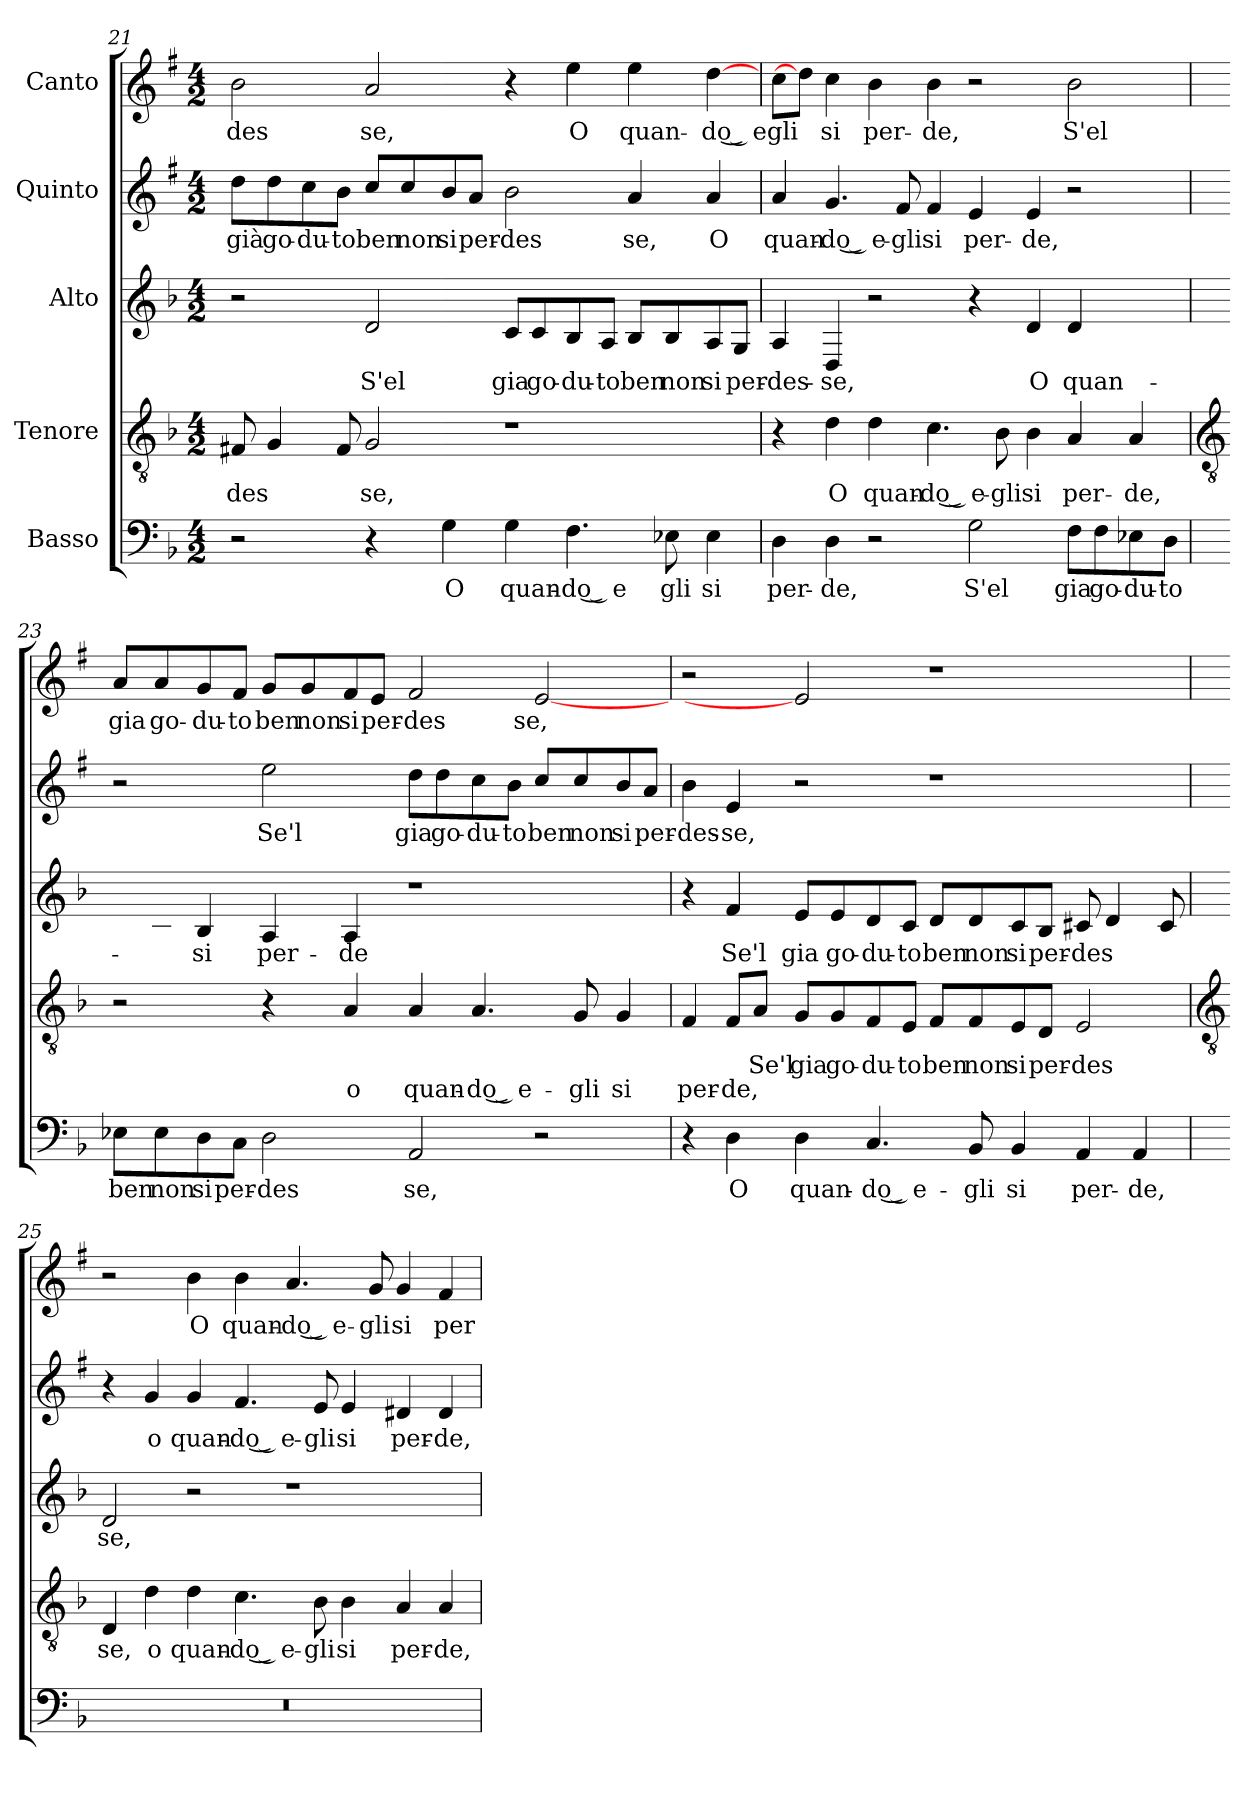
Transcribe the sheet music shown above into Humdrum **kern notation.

**kern	**text	**kern	**text	**text	**kern	**text	**kern	**text	**kern	**text
*part5	*part5	*part4	*part4	*part4	*part3	*part3	*part2	*part2	*part1	*part1
*staff5	*staff5	*staff4	*staff4	*staff4	*staff3	*staff3	*staff2	*staff2	*staff1	*staff1
*I"Basso	*	*I"Tenore	*	*	*I"Alto	*	*I"Quinto	*	*I"Canto	*
!!LO:LB:g=z
*clefF4	*	*clefGv2	*	*	*clefG2	*	*clefG2	*	*clefG2	*
*	*	*	*	*	*	*	*ITrd1c2	*	*ITrd1c2	*
*k[b-]	*	*k[b-]	*	*	*k[b-]	*	*k[b-]	*	*k[b-]	*
*F:	*	*F:	*	*	*F:	*	*F:	*	*F:	*
*M4/2	*	*M4/2	*	*	*M4/2	*	*M4/2	*	*M4/2	*
=21	=21	=21	=21	=21	=21	=21	=21	=21	=21	=21
!	!	!	!LO:LY:b	!	!	!	!	!LO:LY:b	!	!LO:LY:b
2r	.	8F#X	-des	.	2r	.	8cc\L	già	2a	-des
!	!	!	!	!	!	!	!	!LO:LY:b	!	!
.	.	4G	.	.	.	.	8cc\	go-	.	.
!	!	!	!	!	!	!	!	!LO:LY:b	!	!
.	.	.	.	.	.	.	8b-\	-du-	.	.
!	!	!	!	!	!	!	!	!LO:LY:b	!	!
.	.	8F#	.	.	.	.	8a\J	-to	.	.
!	!	!	!LO:LY:b	!	!	!LO:LY:b	!	!LO:LY:b	!	!LO:LY:b
4r	.	2G	se,	.	2d	S'el	8b-/L	ben	2g	se,
!	!	!	!	!	!	!	!	!LO:LY:b	!	!
.	.	.	.	.	.	.	8b-/	non	.	.
!	!LO:LY:b	!	!	!	!	!	!	!LO:LY:b	!	!
4G	O	.	.	.	.	.	8a/	si	.	.
!	!	!	!	!	!	!	!	!LO:LY:b	!	!
.	.	.	.	.	.	.	8g/J	per-	.	.
!	!LO:LY:b	!	!	!	!	!LO:LY:b	!	!LO:LY:b	!	!
4G	quan-	1r	.	.	8c/L	gia	2a	-des	4r	.
!	!	!	!	!	!	!LO:LY:b	!	!	!	!
.	.	.	.	.	8c/	go-	.	.	.	.
!	!LO:LY:b	!	!	!	!	!LO:LY:b	!	!	!	!LO:LY:b
4.F	-do͜ e	.	.	.	8B-/	-du-	.	.	4dd	O
!	!	!	!	!	!	!LO:LY:b	!	!	!	!
.	.	.	.	.	8A/J	-to	.	.	.	.
!	!	!	!	!	!	!LO:LY:b	!	!LO:LY:b	!	!LO:LY:b
.	.	.	.	.	8B-/L	ben	4g	se,	4dd	quan-
!	!LO:LY:b	!	!	!	!	!LO:LY:b	!	!	!	!
8E-X	gli	.	.	.	8B-/	non	.	.	.	.
!	!LO:LY:b	!	!	!	!	!LO:LY:b	!	!LO:LY:b	!	!LO:LY:b
4E-	si	.	.	.	8A/	si	4g	O	[4cc	-do͜ e
!	!	!	!	!	!	!LO:LY:b	!	!	!	!
.	.	.	.	.	8G/J	per-	.	.	.	.
=22	=22	=22	=22	=22	=22	=22	=22	=22	=22	=22
!	!LO:LY:b	!	!	!	!	!LO:LY:b	!	!LO:LY:b	!	!LO:LY:b
4D	per-	4r	.	.	4A	-des-	4g	quan-	8b-\L	gli
.	.	.	.	.	.	.	.	.	8cc\J]	.
!	!LO:LY:b	!	!LO:LY:b	!	!	!LO:LY:b	!	!LO:LY:b	!	!LO:LY:b
4D	-de,	4d	O	.	4D	-se,	4.f	-do͜ e-	4b-	si
!	!	!	!LO:LY:b	!	!	!	!	!	!	!LO:LY:b
2r	.	4d	quan-	.	2r	.	.	.	4a	per-
!	!	!	!	!	!	!	!	!LO:LY:b	!	!
.	.	.	.	.	.	.	8e	-gli	.	.
!	!	!	!LO:LY:b	!	!	!	!	!LO:LY:b	!	!LO:LY:b
.	.	4.c	-do͜ e-	.	.	.	4e	si	4a	-de,
!	!LO:LY:b	!	!	!	!	!	!	!LO:LY:b	!	!
2G	S'el	.	.	.	4r	.	4d	per-	2r	.
!	!	!	!LO:LY:b	!	!	!	!	!	!	!
.	.	8B-	-gli	.	.	.	.	.	.	.
!	!	!	!LO:LY:b	!	!	!LO:LY:b	!	!LO:LY:b	!	!
.	.	4B-	si	.	4d	O	4d	-de,	.	.
!	!LO:LY:b	!	!LO:LY:b	!	!	!LO:LY:b	!	!	!	!LO:LY:b
8F\L	gia	4A	per-	.	4d	quan-	2r	.	2a	S'el
!	!LO:LY:b	!	!	!	!	!	!	!	!	!
8F\	go-	.	.	.	.	.	.	.	.	.
!	!LO:LY:b	!	!LO:LY:b	!	!	!LO:LY:b	!	!	!	!
8E-X\	-du-	4A	-de,	.	[4cyy	-do͜ e	.	.	.	.
!	!LO:LY:b	!	!	!	!	!	!	!	!	!
8D\J	-to	.	.	.	.	.	.	.	.	.
!!LO:LB:g=z
=23	=23	=23	=23	=23	=23	=23	=23	=23	=23	=23
*	*	*clefGv2	*	*	*	*	*	*	*	*
!	!LO:LY:b	!	!	!	!	!	!	!	!	!LO:LY:b
8E-X\L	ben	2r	.	.	8c/Lyy]	.	2r	.	8g/L	gia
!	!LO:LY:b	!	!	!	!	!LO:LY:b	!	!	!	!LO:LY:b
8E-\	non	.	.	.	8B-/J	gli	.	.	8g/	go-
!	!LO:LY:b	!	!	!	!	!LO:LY:b	!	!	!	!LO:LY:b
8D\	si	.	.	.	4B-	si	.	.	8f/	-du-
!	!LO:LY:b	!	!	!	!	!	!	!	!	!LO:LY:b
8C\J	per-	.	.	.	.	.	.	.	8e/J	-to
!	!LO:LY:b	!	!	!	!	!LO:LY:b	!	!LO:LY:b	!	!LO:LY:b
2D	-des	4r	.	.	4A	per-	2dd	Se'l	8f/L	ben
!	!	!	!	!	!	!	!	!	!	!LO:LY:b
.	.	.	.	.	.	.	.	.	8f/	non
!	!	!	!	!LO:LY:b	!	!LO:LY:b	!	!	!	!LO:LY:b
.	.	4A	.	o	4A	-de	.	.	8e/	si
!	!	!	!	!	!	!	!	!	!	!LO:LY:b
.	.	.	.	.	.	.	.	.	8d/J	per-
!	!LO:LY:b	!	!	!LO:LY:b	!	!	!	!LO:LY:b	!	!LO:LY:b
2AA	se,	4A	.	quan-	1r	.	8cc\L	gia	2e	-des
!	!	!	!	!	!	!	!	!LO:LY:b	!	!
.	.	.	.	.	.	.	8cc\	go-	.	.
!	!	!	!	!LO:LY:b	!	!	!	!LO:LY:b	!	!
.	.	4.A	.	-do͜ e-	.	.	8b-\	-du-	.	.
!	!	!	!	!	!	!	!	!LO:LY:b	!	!
.	.	.	.	.	.	.	8a\J	-to	.	.
!	!	!	!	!	!	!	!	!LO:LY:b	!	!LO:LY:b
2r	.	.	.	.	.	.	8b-/L	ben	[2d	se,
!	!	!	!	!LO:LY:b	!	!	!	!LO:LY:b	!	!
.	.	8G	.	-gli	.	.	8b-/	non	.	.
!	!	!	!	!LO:LY:b	!	!	!	!LO:LY:b	!	!
.	.	4G	.	si	.	.	8a/	si	.	.
!	!	!	!	!	!	!	!	!LO:LY:b	!	!
.	.	.	.	.	.	.	8g/J	per-	.	.
=24	=24	=24	=24	=24	=24	=24	=24	=24	=24	=24
!	!	!	!	!LO:LY:b	!	!	!	!LO:LY:b	!	!
4r	.	4F	.	per-	4r	.	4a	-des-	2r	.
!	!LO:LY:b	!	!	!LO:LY:b	!	!LO:LY:b	!	!LO:LY:b	!	!
4D	O	8F/L	.	-de,	4f	Se'l	4d	-se,	.	.
!	!	!	!LO:LY:b	!	!	!	!	!	!	!
.	.	8A/J	Se'l	.	.	.	.	.	.	.
!	!LO:LY:b	!	!LO:LY:b	!	!	!LO:LY:b	!	!	!	!
4D	quan-	8G/L	gia	.	8e/L	gia	2r	.	2d]	.
!	!	!	!LO:LY:b	!	!	!LO:LY:b	!	!	!	!
.	.	8G/	go-	.	8e/	go-	.	.	.	.
!	!LO:LY:b	!	!LO:LY:b	!	!	!LO:LY:b	!	!	!	!
4.C	-do͜ e-	8F/	-du-	.	8d/	-du-	.	.	.	.
!	!	!	!LO:LY:b	!	!	!LO:LY:b	!	!	!	!
.	.	8E/J	-to	.	8c/J	-to	.	.	.	.
!	!	!	!LO:LY:b	!	!	!LO:LY:b	!	!	!	!
.	.	8F/L	ben	.	8d/L	ben	1r	.	1r	.
!	!LO:LY:b	!	!LO:LY:b	!	!	!LO:LY:b	!	!	!	!
8BB-	-gli	8F/	non	.	8d/	non	.	.	.	.
!	!LO:LY:b	!	!LO:LY:b	!	!	!LO:LY:b	!	!	!	!
4BB-	si	8E/	si	.	8c/	si	.	.	.	.
!	!	!	!LO:LY:b	!	!	!LO:LY:b	!	!	!	!
.	.	8D/J	per-	.	8B-/J	per-	.	.	.	.
!	!LO:LY:b	!	!LO:LY:b	!	!	!LO:LY:b	!	!	!	!
4AA	per-	2E	-des	.	8c#X	-des	.	.	.	.
.	.	.	.	.	4d	.	.	.	.	.
!	!LO:LY:b	!	!	!	!	!	!	!	!	!
4AA	-de,	.	.	.	.	.	.	.	.	.
.	.	.	.	.	8c#	.	.	.	.	.
!!LO:LB:g=z
=25	=25	=25	=25	=25	=25	=25	=25	=25	=25	=25
*	*	*clefGv2	*	*	*	*	*	*	*	*
!	!	!	!LO:LY:b	!	!	!LO:LY:b	!	!	!	!
0r	.	4D	se,	.	2d	se,	4r	.	2r	.
!	!	!	!LO:LY:b	!	!	!	!	!LO:LY:b	!	!
.	.	4d	o	.	.	.	4f	o	.	.
!	!	!	!LO:LY:b	!	!	!	!	!LO:LY:b	!	!LO:LY:b
.	.	4d	quan-	.	2r	.	4f	quan-	4a	O
!	!	!	!LO:LY:b	!	!	!	!	!LO:LY:b	!	!LO:LY:b
.	.	4.c	-do͜ e-	.	.	.	4.e	-do͜ e-	4a	quan-
!	!	!	!	!	!	!	!	!	!	!LO:LY:b
.	.	.	.	.	1r	.	.	.	4.g	-do͜ e-
!	!	!	!LO:LY:b	!	!	!	!	!LO:LY:b	!	!
.	.	8B-	-gli	.	.	.	8d	-gli	.	.
!	!	!	!LO:LY:b	!	!	!	!	!LO:LY:b	!	!
.	.	4B-	si	.	.	.	4d	si	.	.
!	!	!	!	!	!	!	!	!	!	!LO:LY:b
.	.	.	.	.	.	.	.	.	8f	-gli
!	!	!	!LO:LY:b	!	!	!	!	!LO:LY:b	!	!LO:LY:b
.	.	4A	per-	.	.	.	4c#X	per-	4f	si
!	!	!	!LO:LY:b	!	!	!	!	!LO:LY:b	!	!LO:LY:b
.	.	4A	-de,	.	.	.	4c#	-de,	4e	per-
=	=	=	=	=	=	=	=	=	=	=
*-	*-	*-	*-	*-	*-	*-	*-	*-	*-	*-
